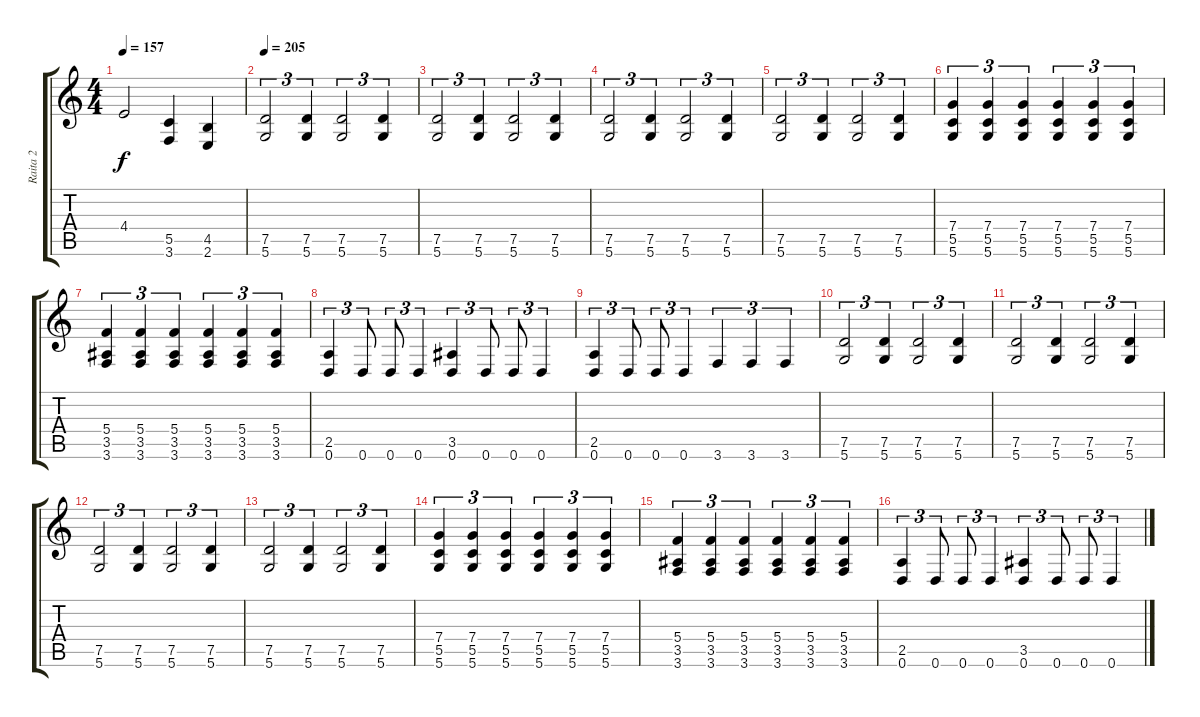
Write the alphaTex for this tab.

\track ("Raita 2" "Raita 2") {instrument distortionguitar}
\staff {score tabs}
\tuning (D4 A3 F3 C3 G2 D2) {hide}
\ts (4 4)
\tempo 157
\clef g2
\ks c
4.4{t}.2{dy f} (5.5 3.6).4 (4.5 2.6).4 |
\tempo 205
(7.5 5.6).2{tu (3 2) volume 10} (7.5 5.6).4{tu (3 2)} (7.5 5.6).2{tu (3 2)} (7.5 5.6).4{tu (3 2)} |
(7.5 5.6).2{tu (3 2)} (7.5 5.6).4{tu (3 2)} (7.5 5.6).2{tu (3 2)} (7.5 5.6).4{tu (3 2)} |
(7.5 5.6).2{tu (3 2)} (7.5 5.6).4{tu (3 2)} (7.5 5.6).2{tu (3 2)} (7.5 5.6).4{tu (3 2)} |
(7.5 5.6).2{tu (3 2)} (7.5 5.6).4{tu (3 2)} (7.5 5.6).2{tu (3 2)} (7.5 5.6).4{tu (3 2)} |
(7.4 5.5 5.6).4{tu (3 2)} (7.4 5.5 5.6).4{tu (3 2)} (7.4 5.5 5.6).4{tu (3 2)} (7.4 5.5 5.6).4{tu (3 2)} (7.4 5.5 5.6).4{tu (3 2)} (7.4 5.5 5.6).4{tu (3 2)} |
(5.4 3.5 3.6).4{tu (3 2)} (5.4 3.5 3.6).4{tu (3 2)} (5.4 3.5 3.6).4{tu (3 2)} (5.4 3.5 3.6).4{tu (3 2)} (5.4 3.5 3.6).4{tu (3 2)} (5.4 3.5 3.6).4{tu (3 2)} |
(2.5 0.6).4{tu (3 2)} 0.6.8{tu (3 2)} 0.6.8{tu (3 2)} 0.6.4{tu (3 2)} (3.5 0.6).4{tu (3 2)} 0.6.8{tu (3 2)} 0.6.8{tu (3 2)} 0.6.4{tu (3 2)} |
(2.5 0.6).4{tu (3 2)} 0.6.8{tu (3 2)} 0.6.8{tu (3 2)} 0.6.4{tu (3 2)} 3.6.4{tu (3 2)} 3.6.4{tu (3 2)} 3.6.4{tu (3 2)} |
(7.5 5.6).2{tu (3 2)} (7.5 5.6).4{tu (3 2)} (7.5 5.6).2{tu (3 2)} (7.5 5.6).4{tu (3 2)} |
(7.5 5.6).2{tu (3 2)} (7.5 5.6).4{tu (3 2)} (7.5 5.6).2{tu (3 2)} (7.5 5.6).4{tu (3 2)} |
(7.5 5.6).2{tu (3 2)} (7.5 5.6).4{tu (3 2)} (7.5 5.6).2{tu (3 2)} (7.5 5.6).4{tu (3 2)} |
(7.5 5.6).2{tu (3 2)} (7.5 5.6).4{tu (3 2)} (7.5 5.6).2{tu (3 2)} (7.5 5.6).4{tu (3 2)} |
(7.4 5.5 5.6).4{tu (3 2)} (7.4 5.5 5.6).4{tu (3 2)} (7.4 5.5 5.6).4{tu (3 2)} (7.4 5.5 5.6).4{tu (3 2)} (7.4 5.5 5.6).4{tu (3 2)} (7.4 5.5 5.6).4{tu (3 2)} |
(5.4 3.5 3.6).4{tu (3 2)} (5.4 3.5 3.6).4{tu (3 2)} (5.4 3.5 3.6).4{tu (3 2)} (5.4 3.5 3.6).4{tu (3 2)} (5.4 3.5 3.6).4{tu (3 2)} (5.4 3.5 3.6).4{tu (3 2)} |
(2.5 0.6).4{tu (3 2)} 0.6.8{tu (3 2)} 0.6.8{tu (3 2)} 0.6.4{tu (3 2)} (3.5 0.6).4{tu (3 2)} 0.6.8{tu (3 2)} 0.6.8{tu (3 2)} 0.6.4{tu (3 2)}
